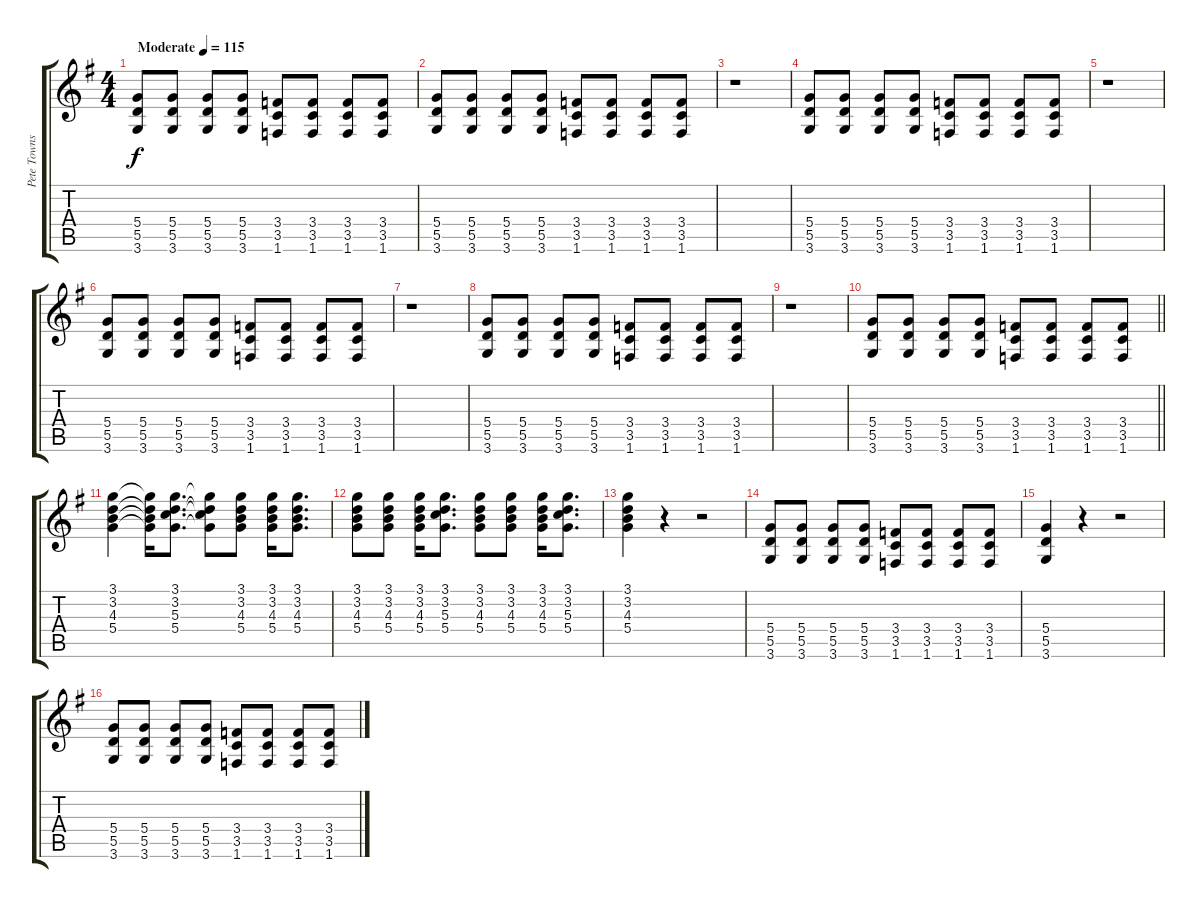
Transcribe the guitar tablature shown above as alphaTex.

\track ("Pete Townshend" "Pete Towns") {instrument overdrivenguitar}
\staff {score tabs}
\tuning (E4 B3 G3 D3 A2 E2) {hide}
\ts (4 4)
\tempo (115 "Moderate")
\clef g2
\ks g
(5.4 5.5 3.6).8{dy f instrument overdrivenguitar} (5.4 5.5 3.6).8 (5.4 5.5 3.6).8 (5.4 5.5 3.6).8 (3.4 3.5 1.6).8 (3.4 3.5 1.6).8 (3.4 3.5 1.6).8 (3.4 3.5 1.6).8 |
(5.4 5.5 3.6).8 (5.4 5.5 3.6).8 (5.4 5.5 3.6).8 (5.4 5.5 3.6).8 (3.4 3.5 1.6).8 (3.4 3.5 1.6).8 (3.4 3.5 1.6).8 (3.4 3.5 1.6).8 |
r.1 |
(5.4 5.5 3.6).8 (5.4 5.5 3.6).8 (5.4 5.5 3.6).8 (5.4 5.5 3.6).8 (3.4 3.5 1.6).8 (3.4 3.5 1.6).8 (3.4 3.5 1.6).8 (3.4 3.5 1.6).8 |
r.1 |
(5.4 5.5 3.6).8 (5.4 5.5 3.6).8 (5.4 5.5 3.6).8 (5.4 5.5 3.6).8 (3.4 3.5 1.6).8 (3.4 3.5 1.6).8 (3.4 3.5 1.6).8 (3.4 3.5 1.6).8 |
r.1 |
(5.4 5.5 3.6).8 (5.4 5.5 3.6).8 (5.4 5.5 3.6).8 (5.4 5.5 3.6).8 (3.4 3.5 1.6).8 (3.4 3.5 1.6).8 (3.4 3.5 1.6).8 (3.4 3.5 1.6).8 |
r.1 |
\barLineRight lightlight
(5.4 5.5 3.6).8 (5.4 5.5 3.6).8 (5.4 5.5 3.6).8 (5.4 5.5 3.6).8 (3.4 3.5 1.6).8 (3.4 3.5 1.6).8 (3.4 3.5 1.6).8 (3.4 3.5 1.6).8 |
(3.1 3.2 4.3 5.4).4 (3.1{t} 3.2{t} 4.3{t} 5.4{t}).16 (3.1 3.2 5.3 5.4).8{d} (3.1{t} 3.2{t} 5.3{t} 5.4{t}).8 (3.1 3.2 4.3 5.4).8 (3.1 3.2 4.3 5.4).16 (3.1 3.2 4.3 5.4).8{d} |
(3.1 3.2 4.3 5.4).8 (3.1 3.2 4.3 5.4).8 (3.1 3.2 4.3 5.4).16 (3.1 3.2 5.3 5.4).8{d} (3.1 3.2 4.3 5.4).8 (3.1 3.2 4.3 5.4).8 (3.1 3.2 4.3 5.4).16 (3.1 3.2 5.3 5.4).8{d} |
(3.1 3.2 4.3 5.4).4 r.4 r.2 |
(5.4 5.5 3.6).8 (5.4 5.5 3.6).8 (5.4 5.5 3.6).8 (5.4 5.5 3.6).8 (3.4 3.5 1.6).8 (3.4 3.5 1.6).8 (3.4 3.5 1.6).8 (3.4 3.5 1.6).8 |
(5.4 5.5 3.6).4 r.4 r.2 |
(5.4 5.5 3.6).8 (5.4 5.5 3.6).8 (5.4 5.5 3.6).8 (5.4 5.5 3.6).8 (3.4 3.5 1.6).8 (3.4 3.5 1.6).8 (3.4 3.5 1.6).8 (3.4 3.5 1.6).8
